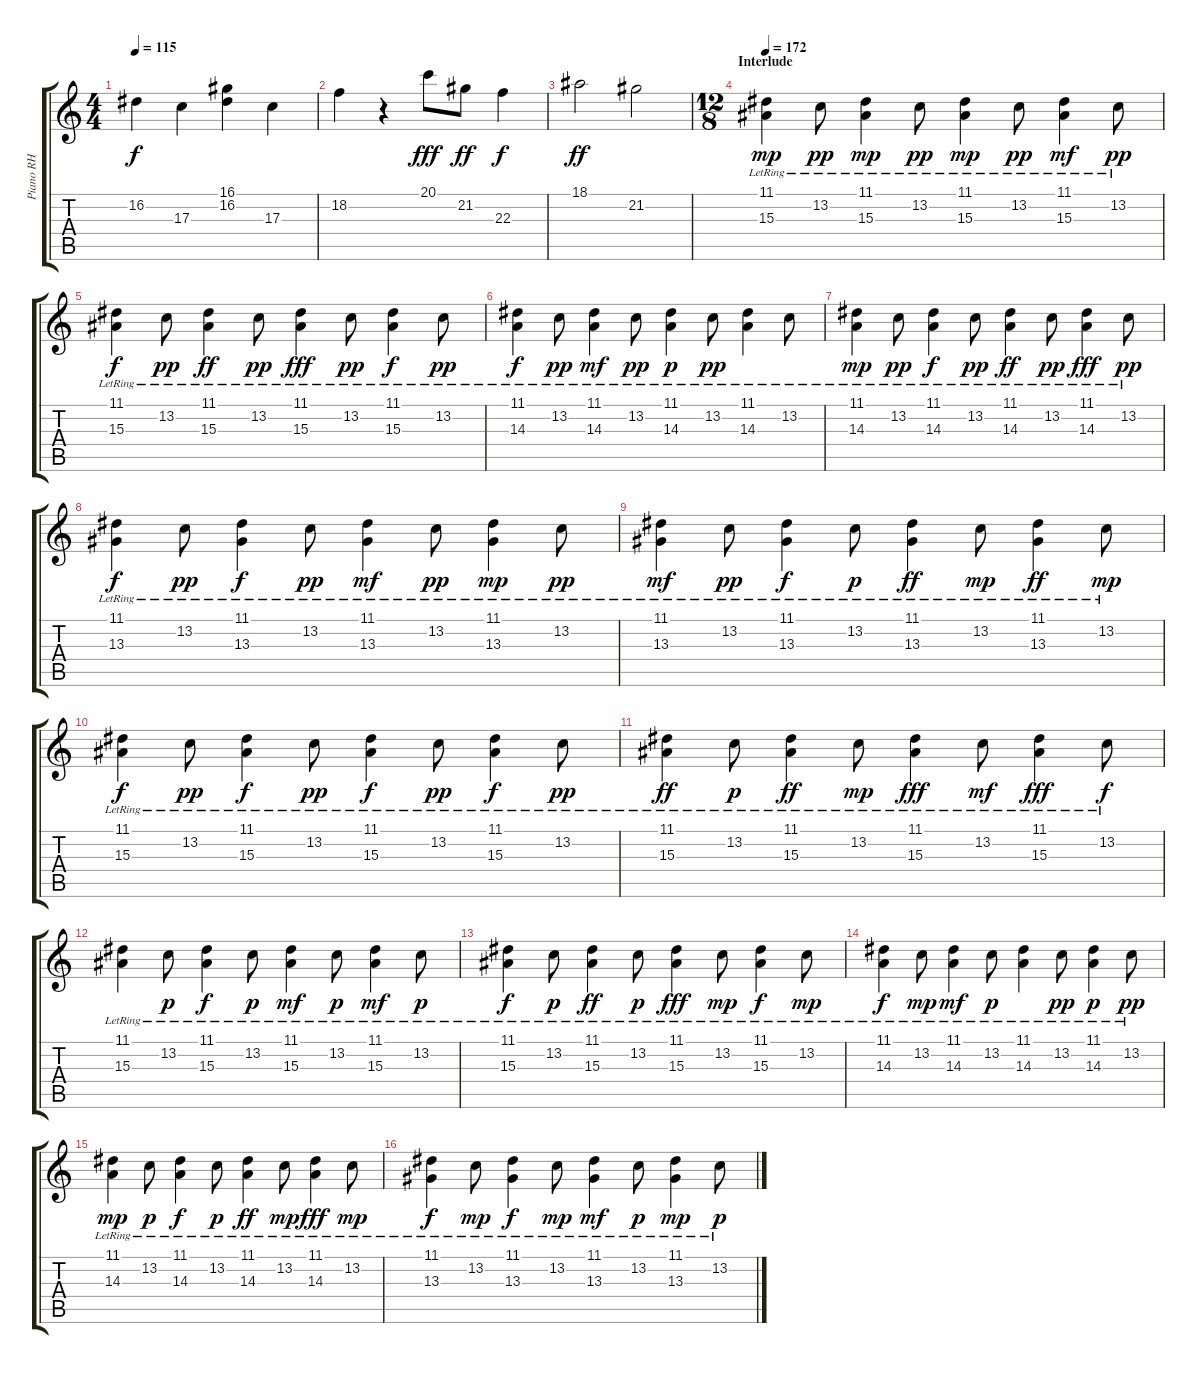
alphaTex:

\track ("Piano RH" "Piano RH") {instrument acousticgrandpiano}
\staff {score tabs}
\tuning (E4 B3 G3 D3 A2 E2) {hide}
\ts (4 4)
\tempo 115
\clef g2
\ks c
16.2.4{dy f} 17.3.4 (16.1 16.2).4 17.3.4 |
18.2.4 r.4 20.1.8{dy fff} 21.2.8{dy ff} 22.3.4{dy f} |
18.1.2{dy ff} 21.2.2 |
\ts (12 8)
\section ("" "Interlude")
\tempo 172
(11.1{lr} 15.3{lr}).4{dy mp} 13.2{lr}.8{dy pp} (11.1{lr} 15.3{lr}).4{dy mp} 13.2{lr}.8{dy pp} (11.1{lr} 15.3{lr}).4{dy mp} 13.2{lr}.8{dy pp} (11.1{lr} 15.3{lr}).4{dy mf} 13.2{lr}.8{dy pp} |
(11.1{lr} 15.3{lr}).4{dy f} 13.2{lr}.8{dy pp} (11.1{lr} 15.3{lr}).4{dy ff} 13.2{lr}.8{dy pp} (11.1{lr} 15.3{lr}).4{dy fff} 13.2{lr}.8{dy pp} (11.1{lr} 15.3{lr}).4{dy f} 13.2{lr}.8{dy pp} |
(11.1{lr} 14.3{lr}).4{dy f} 13.2{lr}.8{dy pp} (11.1{lr} 14.3{lr}).4{dy mf} 13.2{lr}.8{dy pp} (11.1{lr} 14.3{lr}).4{dy p} 13.2{lr}.8{dy pp} (11.1{lr} 14.3{lr}).4 13.2{lr}.8 |
(11.1{lr} 14.3{lr}).4{dy mp} 13.2{lr}.8{dy pp} (11.1{lr} 14.3{lr}).4{dy f} 13.2{lr}.8{dy pp} (11.1{lr} 14.3{lr}).4{dy ff} 13.2{lr}.8{dy pp} (11.1{lr} 14.3{lr}).4{dy fff} 13.2{lr}.8{dy pp} |
(11.1{lr} 13.3{lr}).4{dy f} 13.2{lr}.8{dy pp} (11.1{lr} 13.3{lr}).4{dy f} 13.2{lr}.8{dy pp} (11.1{lr} 13.3{lr}).4{dy mf} 13.2{lr}.8{dy pp} (11.1{lr} 13.3{lr}).4{dy mp} 13.2{lr}.8{dy pp} |
(11.1{lr} 13.3{lr}).4{dy mf} 13.2{lr}.8{dy pp} (11.1{lr} 13.3{lr}).4{dy f} 13.2{lr}.8{dy p} (11.1{lr} 13.3{lr}).4{dy ff} 13.2{lr}.8{dy mp} (11.1{lr} 13.3{lr}).4{dy ff} 13.2{lr}.8{dy mp} |
(11.1{lr} 15.3{lr}).4{dy f} 13.2{lr}.8{dy pp} (11.1{lr} 15.3{lr}).4{dy f} 13.2{lr}.8{dy pp} (11.1{lr} 15.3{lr}).4{dy f} 13.2{lr}.8{dy pp} (11.1{lr} 15.3{lr}).4{dy f} 13.2{lr}.8{dy pp} |
(11.1{lr} 15.3{lr}).4{dy ff} 13.2{lr}.8{dy p} (11.1{lr} 15.3{lr}).4{dy ff} 13.2{lr}.8{dy mp} (11.1{lr} 15.3{lr}).4{dy fff} 13.2{lr}.8{dy mf} (11.1{lr} 15.3{lr}).4{dy fff} 13.2{lr}.8{dy f} |
(11.1{lr} 15.3{lr}).4 13.2{lr}.8{dy p} (11.1{lr} 15.3{lr}).4{dy f} 13.2{lr}.8{dy p} (11.1{lr} 15.3{lr}).4{dy mf} 13.2{lr}.8{dy p} (11.1{lr} 15.3{lr}).4{dy mf} 13.2{lr}.8{dy p} |
(11.1{lr} 15.3{lr}).4{dy f} 13.2{lr}.8{dy p} (11.1{lr} 15.3{lr}).4{dy ff} 13.2{lr}.8{dy p} (11.1{lr} 15.3{lr}).4{dy fff} 13.2{lr}.8{dy mp} (11.1{lr} 15.3{lr}).4{dy f} 13.2{lr}.8{dy mp} |
(11.1{lr} 14.3{lr}).4{dy f} 13.2{lr}.8{dy mp} (11.1{lr} 14.3{lr}).4{dy mf} 13.2{lr}.8{dy p} (11.1{lr} 14.3{lr}).4 13.2{lr}.8{dy pp} (11.1{lr} 14.3{lr}).4{dy p} 13.2{lr}.8{dy pp} |
(11.1{lr} 14.3{lr}).4{dy mp} 13.2{lr}.8{dy p} (11.1{lr} 14.3{lr}).4{dy f} 13.2{lr}.8{dy p} (11.1{lr} 14.3{lr}).4{dy ff} 13.2{lr}.8{dy mp} (11.1{lr} 14.3{lr}).4{dy fff} 13.2{lr}.8{dy mp} |
(11.1{lr} 13.3{lr}).4{dy f} 13.2{lr}.8{dy mp} (11.1{lr} 13.3{lr}).4{dy f} 13.2{lr}.8{dy mp} (11.1{lr} 13.3{lr}).4{dy mf} 13.2{lr}.8{dy p} (11.1{lr} 13.3{lr}).4{dy mp} 13.2{lr}.8{dy p}
